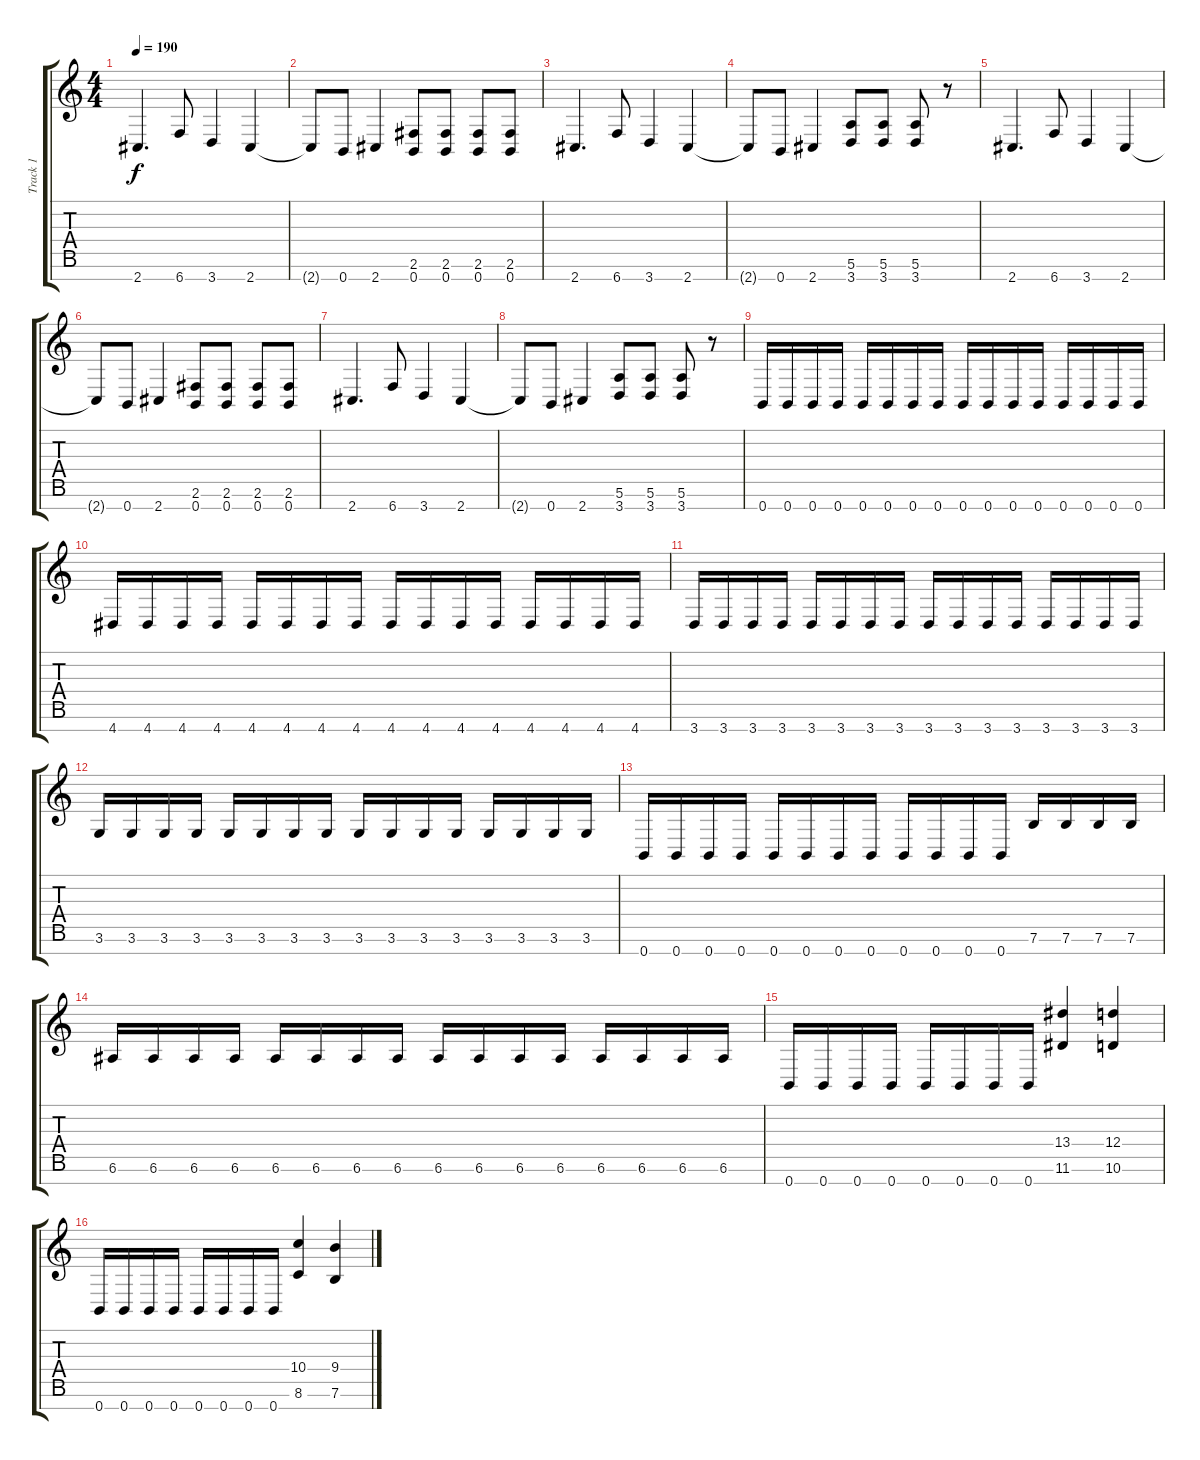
\track ("Track 1" "Track 1") {instrument overdrivenguitar}
\staff {score tabs}
\tuning (E4 B3 G3 D3 A2 E2 B1) {hide}
\ts (4 4)
\tempo 190
\clef g2
\ks c
2.7.4{d dy f} 6.7.8 3.7.4 2.7.4 |
2.7{t}.8 0.7.8 2.7.4 (2.6 0.7).8 (2.6 0.7).8 (2.6 0.7).8 (2.6 0.7).8 |
2.7.4{d} 6.7.8 3.7.4 2.7.4 |
2.7{t}.8 0.7.8 2.7.4 (5.6 3.7).8 (5.6 3.7).8 (5.6 3.7).8 r.8 |
2.7.4{d} 6.7.8 3.7.4 2.7.4 |
2.7{t}.8 0.7.8 2.7.4 (2.6 0.7).8 (2.6 0.7).8 (2.6 0.7).8 (2.6 0.7).8 |
2.7.4{d} 6.7.8 3.7.4 2.7.4 |
2.7{t}.8 0.7.8 2.7.4 (5.6 3.7).8 (5.6 3.7).8 (5.6 3.7).8 r.8 |
0.7.16 0.7.16 0.7.16 0.7.16 0.7.16 0.7.16 0.7.16 0.7.16 0.7.16 0.7.16 0.7.16 0.7.16 0.7.16 0.7.16 0.7.16 0.7.16 |
4.7.16 4.7.16 4.7.16 4.7.16 4.7.16 4.7.16 4.7.16 4.7.16 4.7.16 4.7.16 4.7.16 4.7.16 4.7.16 4.7.16 4.7.16 4.7.16 |
3.7.16 3.7.16 3.7.16 3.7.16 3.7.16 3.7.16 3.7.16 3.7.16 3.7.16 3.7.16 3.7.16 3.7.16 3.7.16 3.7.16 3.7.16 3.7.16 |
3.6.16 3.6.16 3.6.16 3.6.16 3.6.16 3.6.16 3.6.16 3.6.16 3.6.16 3.6.16 3.6.16 3.6.16 3.6.16 3.6.16 3.6.16 3.6.16 |
0.7.16 0.7.16 0.7.16 0.7.16 0.7.16 0.7.16 0.7.16 0.7.16 0.7.16 0.7.16 0.7.16 0.7.16 7.6.16 7.6.16 7.6.16 7.6.16 |
6.6.16 6.6.16 6.6.16 6.6.16 6.6.16 6.6.16 6.6.16 6.6.16 6.6.16 6.6.16 6.6.16 6.6.16 6.6.16 6.6.16 6.6.16 6.6.16 |
0.7.16 0.7.16 0.7.16 0.7.16 0.7.16 0.7.16 0.7.16 0.7.16 (13.4 11.6).4 (12.4 10.6).4 |
0.7.16 0.7.16 0.7.16 0.7.16 0.7.16 0.7.16 0.7.16 0.7.16 (10.4 8.6).4 (9.4 7.6).4
